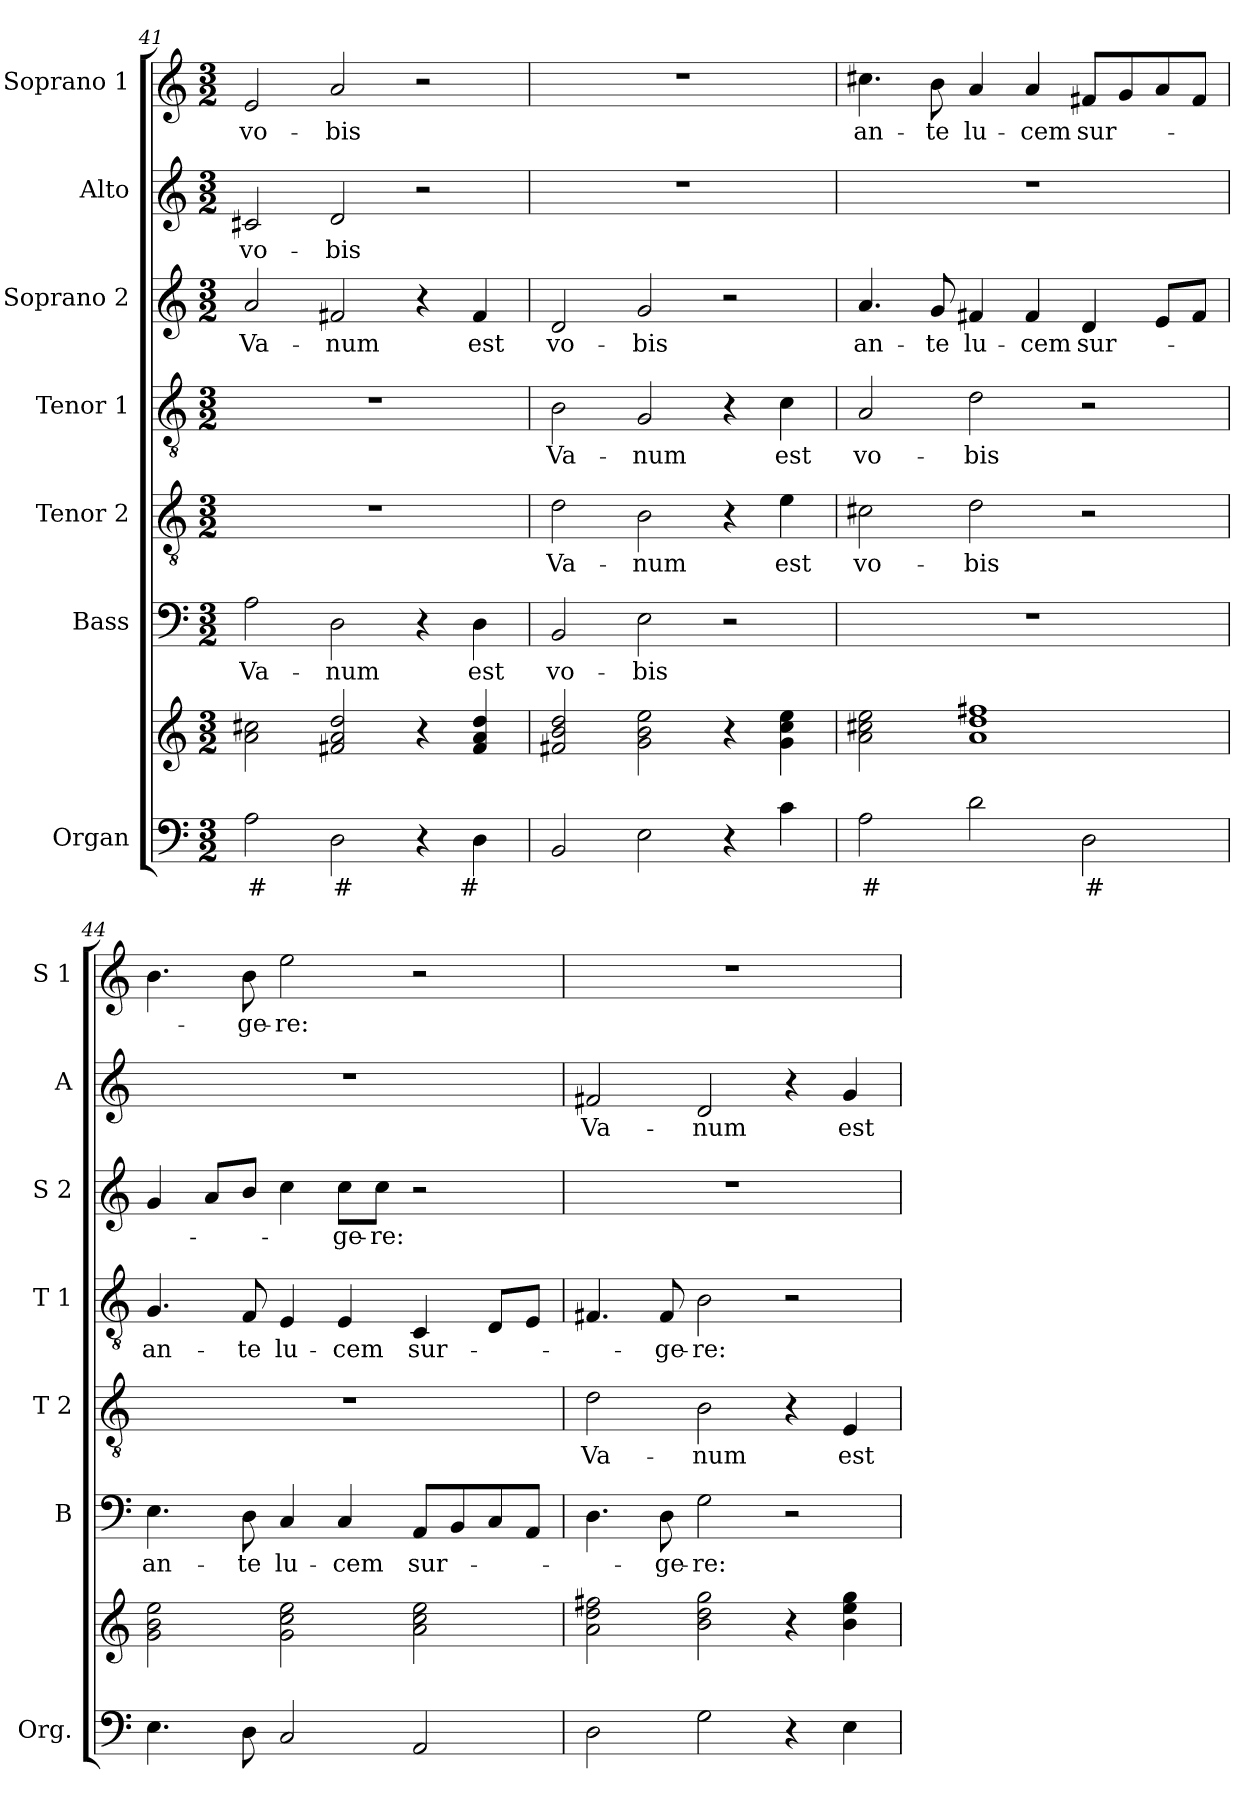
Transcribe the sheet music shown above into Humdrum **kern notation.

**kern	**text	**kern	**kern	**text	**kern	**text	**kern	**text	**kern	**text	**kern	**text	**kern	**text
*part7	*part7	*part7	*part6	*part6	*part5	*part5	*part4	*part4	*part3	*part3	*part2	*part2	*part1	*part1
*staff8	*staff8	*staff7	*staff6	*staff6	*staff5	*staff5	*staff4	*staff4	*staff3	*staff3	*staff2	*staff2	*staff1	*staff1
*I"Organ	*	*	*I"Bass	*	*I"Tenor 2	*	*I"Tenor 1	*	*I"Soprano 2	*	*I"Alto	*	*I"Soprano 1	*
*I'Org.	*	*	*I'B	*	*I'T 2	*	*I'T 1	*	*I'S 2	*	*I'A	*	*I'S 1	*
*clefF4	*	*clefG2	*clefF4	*	*clefGv2	*	*clefGv2	*	*clefG2	*	*clefG2	*	*clefG2	*
*k[]	*	*k[]	*k[]	*	*k[]	*	*k[]	*	*k[]	*	*k[]	*	*k[]	*
*M3/2	*	*M3/2	*M3/2	*	*M3/2	*	*M3/2	*	*M3/2	*	*M3/2	*	*M3/2	*
=41	=41	=41	=41	=41	=41	=41	=41	=41	=41	=41	=41	=41	=41	=41
!	!LO:LY:b	!	!	!LO:LY:b	!	!	!	!	!	!LO:LY:b	!	!LO:LY:b	!	!LO:LY:b
2A\	#	2a!\ 2cc#X!\	2A\	Va-	1.r	.	1.r	.	2a/	Va-	2c#X/	vo-	2e/	vo-
!	!LO:LY:b	!	!	!LO:LY:b	!	!	!	!	!	!LO:LY:b	!	!LO:LY:b	!	!LO:LY:b
2D\	#	2f#X!/ 2a!/ 2dd!/	2D\	-num	.	.	.	.	2f#X/	-num	2d/	-bis	2a/	-bis
4r	.	4r	4r	.	.	.	.	.	4r	.	2r	.	2r	.
!	!LO:LY:b	!	!	!LO:LY:b	!	!	!	!	!	!LO:LY:b	!	!	!	!
4D\	#	4f#!/ 4a!/ 4dd!/	4D\	est	.	.	.	.	4f#/	est	.	.	.	.
=42	=42	=42	=42	=42	=42	=42	=42	=42	=42	=42	=42	=42	=42	=42
!	!	!	!	!LO:LY:b	!	!LO:LY:b	!	!LO:LY:b	!	!LO:LY:b	!	!	!	!
2BB/	.	2f#X!/ 2b!/ 2dd!/	2BB/	vo-	2d\	Va-	2B\	Va-	2d/	vo-	1.r	.	1.r	.
!	!	!	!	!LO:LY:b	!	!LO:LY:b	!	!LO:LY:b	!	!LO:LY:b	!	!	!	!
2E\	.	2g!\ 2b!\ 2ee!\	2E\	-bis	2B\	-num	2G/	-num	2g/	-bis	.	.	.	.
4r	.	4r	2r	.	4r	.	4r	.	2r	.	.	.	.	.
!	!	!	!	!	!	!LO:LY:b	!	!LO:LY:b	!	!	!	!	!	!
4c\	.	4g!\ 4cc!\ 4ee!\	.	.	4e\	est	4c\	est	.	.	.	.	.	.
!!LO:PB:g=z
=43	=43	=43	=43	=43	=43	=43	=43	=43	=43	=43	=43	=43	=43	=43
!	!LO:LY:b	!	!	!	!	!LO:LY:b	!	!LO:LY:b	!	!LO:LY:b	!	!	!	!LO:LY:b
2A\	#	2a!\ 2cc#X!\ 2ee!\	1.r	.	2c#X\	vo-	2A/	vo-	4.a/	an-	1.r	.	4.cc#X\	an-
!	!	!	!	!	!	!	!	!	!	!LO:LY:b	!	!	!	!LO:LY:b
.	.	.	.	.	.	.	.	.	8g/	-te	.	.	8b\	-te
!	!	!	!	!	!	!LO:LY:b	!	!LO:LY:b	!	!LO:LY:b	!	!	!	!LO:LY:b
2d\	.	1a! 1dd! 1ff#X!	.	.	2d\	-bis	2d\	-bis	4f#X/	lu-	.	.	4a/	lu-
!	!	!	!	!	!	!	!	!	!	!LO:LY:b	!	!	!	!LO:LY:b
.	.	.	.	.	.	.	.	.	4f#/	-cem	.	.	4a/	-cem
!	!LO:LY:b	!	!	!	!	!	!	!	!	!LO:LY:b	!	!	!	!LO:LY:b
2D\	#	.	.	.	2r	.	2r	.	4d/	sur-	.	.	8f#X/L	sur-
.	.	.	.	.	.	.	.	.	.	.	.	.	8g/	.
.	.	.	.	.	.	.	.	.	8e/L	.	.	.	8a/	.
.	.	.	.	.	.	.	.	.	8f#/J	.	.	.	8f#/J	.
=44	=44	=44	=44	=44	=44	=44	=44	=44	=44	=44	=44	=44	=44	=44
!	!	!	!	!LO:LY:b	!	!	!	!LO:LY:b	!	!	!	!	!	!
4.E\	.	2g!\ 2b!\ 2ee!\	4.E\	an-	1.r	.	4.G/	an-	4g/	.	1.r	.	4.b\	.
.	.	.	.	.	.	.	.	.	8a/L	.	.	.	.	.
!	!	!	!	!LO:LY:b	!	!	!	!LO:LY:b	!	!	!	!	!	!LO:LY:b
8D\	.	.	8D\	-te	.	.	8F/	-te	8b/J	.	.	.	8b\	-ge-
!	!	!	!	!LO:LY:b	!	!	!	!LO:LY:b	!	!	!	!	!	!LO:LY:b
2C/	.	2g!\ 2cc!\ 2ee!\	4C/	lu-	.	.	4E/	lu-	4cc\	.	.	.	2ee\	-re:
!	!	!	!	!LO:LY:b	!	!	!	!LO:LY:b	!	!LO:LY:b	!	!	!	!
.	.	.	4C/	-cem	.	.	4E/	-cem	8cc\L	-ge-	.	.	.	.
!	!	!	!	!	!	!	!	!	!	!LO:LY:b	!	!	!	!
.	.	.	.	.	.	.	.	.	8cc\J	-re:	.	.	.	.
!	!	!	!	!LO:LY:b	!	!	!	!LO:LY:b	!	!	!	!	!	!
2AA/	.	2a!\ 2cc!\ 2ee!\	8AA/L	sur-	.	.	4C/	sur-	2r	.	.	.	2r	.
.	.	.	8BB/	.	.	.	.	.	.	.	.	.	.	.
.	.	.	8C/	.	.	.	8D/L	.	.	.	.	.	.	.
.	.	.	8AA/J	.	.	.	8E/J	.	.	.	.	.	.	.
=45	=45	=45	=45	=45	=45	=45	=45	=45	=45	=45	=45	=45	=45	=45
!	!	!	!	!	!	!LO:LY:b	!	!	!	!	!	!LO:LY:b	!	!
2D\	.	2a!\ 2dd!\ 2ff#X!\	4.D\	.	2d\	Va-	4.F#X/	.	1.r	.	2f#X/	Va-	1.r	.
!	!	!	!	!LO:LY:b	!	!	!	!LO:LY:b	!	!	!	!	!	!
.	.	.	8D\	-ge-	.	.	8F#/	-ge-	.	.	.	.	.	.
!	!	!	!	!LO:LY:b	!	!LO:LY:b	!	!LO:LY:b	!	!	!	!LO:LY:b	!	!
2G\	.	2b!\ 2dd!\ 2gg!\	2G\	-re:	2B\	-num	2B\	-re:	.	.	2d/	-num	.	.
4r	.	4r	2r	.	4r	.	2r	.	.	.	4r	.	.	.
!	!	!	!	!	!	!LO:LY:b	!	!	!	!	!	!LO:LY:b	!	!
4E\	.	4b!\ 4ee!\ 4gg!\	.	.	4E/	est	.	.	.	.	4g/	est	.	.
=	=	=	=	=	=	=	=	=	=	=	=	=	=	=
*-	*-	*-	*-	*-	*-	*-	*-	*-	*-	*-	*-	*-	*-	*-
